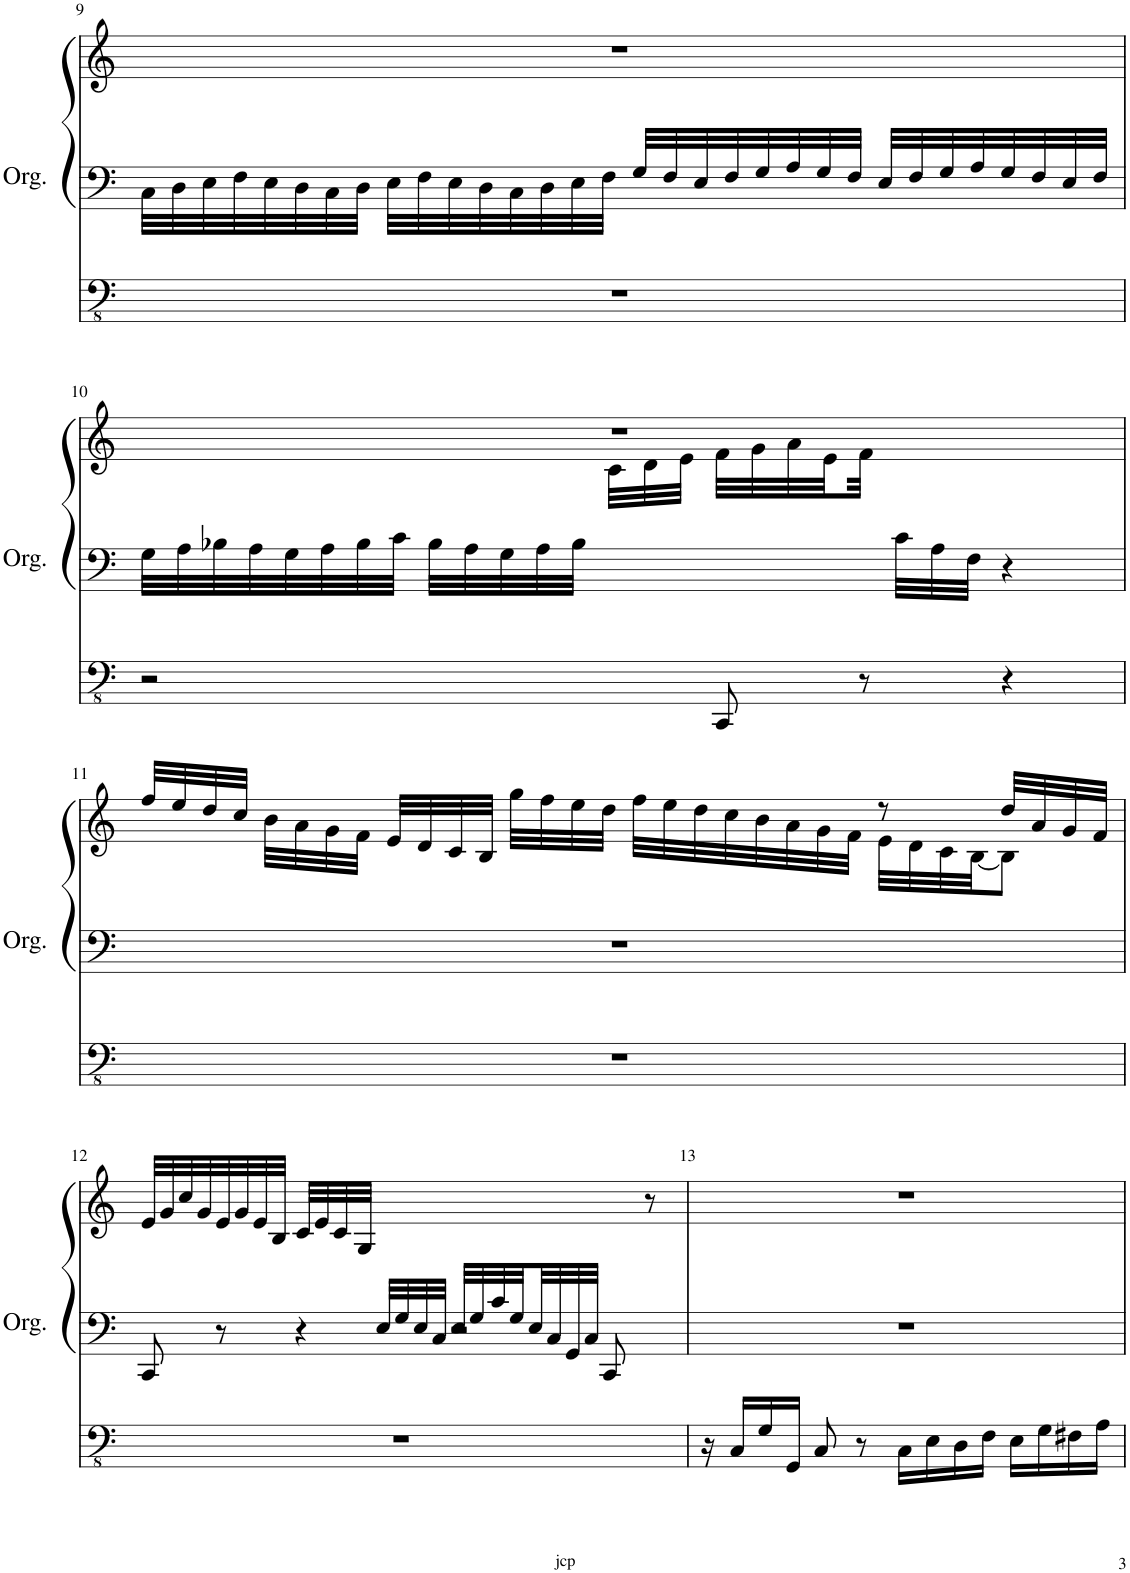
**kern	**kern	**kern
*part1	*part1	*part1
*staff3	*staff2	*staff1
*I"Orgue à tuyaux	*	*
*I'Org.	*	*
!!LO:PB:g=z
*clefFv4	*clefF4	*clefG2
*k[]	*k[]	*k[]
*M4/4	*M4/4	*M4/4
*met(c)	*met(c)	*met(c)
=9	=9	=9
1r	32C\LLL	1r
.	32D\	.
.	32E\	.
.	32F\	.
.	32E\	.
.	32D\	.
.	32C\	.
.	32D\JJJ	.
.	32E\LLL	.
.	32F\	.
.	32E\	.
.	32D\	.
.	32C\	.
.	32D\	.
.	32E\	.
.	32F\JJJ	.
.	32G/LLL	.
.	32F/	.
.	32E/	.
.	32F/	.
.	32G/	.
.	32A/	.
.	32G/	.
.	32F/JJJ	.
.	32E/LLL	.
.	32F/	.
.	32G/	.
.	32A/	.
.	32G/	.
.	32F/	.
.	32E/	.
.	32F/JJJ	.
!!LO:LB:g=z
=10	=10	=10
*	*	*^
2r	32G\LLL	1r	32ryy
*	*	*v	*v
.	32A\	.
.	32B-X\	.
.	32A\	.
.	32G\	.
.	32A\	.
.	32B-\	.
.	32c\JJJ	.
.	32B-\LLL	.
.	32A\	.
.	32G\	.
.	32A\	.
.	32B-\JJJ	.
*	*	*^
.	4ryy	.	32c\LLL
.	.	.	32d\
.	.	.	32e\JJJ
8CCC/	.	.	32f\LLL
.	.	.	32g\
.	.	.	32a\
.	.	.	32e\
8r	.	.	32f\JJJ
.	32c\LLL	.	4ryy
.	32A\	.	.
.	32F\JJJ	.	.
4r	4r	.	.
.	.	.	16.ryy
!!LO:LB:g=z	!!
=11	=11	=11	=11
1r	1r	32ff/LLL	2.ryy
.	.	32ee/	.
.	.	32dd/	.
.	.	32cc/JJJ	.
.	.	32b\LLL	.
.	.	32a\	.
.	.	32g\	.
.	.	32f\JJJ	.
.	.	32e/LLL	.
.	.	32d/	.
.	.	32c/	.
.	.	32B/JJJ	.
.	.	32gg\LLL	.
.	.	32ff\	.
.	.	32ee\	.
.	.	32dd\JJJ	.
.	.	32ff\LLL	.
.	.	32ee\	.
.	.	32dd\	.
.	.	32cc\	.
.	.	32b\	.
.	.	32a\	.
.	.	32g\	.
.	.	32f\JJJ	.
.	.	8r	32e\LLL
.	.	.	32d\
.	.	.	32c\
.	.	.	[32B\JJ
.	.	32dd/LLL	8B\J]
.	.	32a/	.
.	.	32g/	.
.	.	32f/JJJ	.
*	*	*v	*v
!!LO:LB:g=z
=12	=12	=12
*	*^	*
1r	4.ryy	8CC/	32e/LLL
.	.	.	32g/
.	.	.	32cc/
.	.	.	32g/
.	.	8r	32e/
.	.	.	32g/
.	.	.	32e/
.	.	.	32B/JJJ
.	.	4r	32c/LLL
.	.	.	32e/
.	.	.	32c/
.	.	.	32G/JJJ
.	32E/LLL	.	2ryy
.	32G/	.	.
.	32E/	.	.
.	32C/JJJ	.	.
.	32E/LLL	2r	.
.	32G/	.	.
.	32c/	.	.
.	32G/	.	.
.	32E/	.	.
.	32C/	.	.
.	32GG/	.	.
.	32C/JJJ	.	.
.	8CC/	.	.
.	8ryy	.	8r
*	*v	*v	*
=13	=13	=13
16r	1r	1r
16CC/LL	.	.
16GG/	.	.
16GGG/JJ	.	.
8CC/	.	.
8r	.	.
16CC\LL	.	.
16EE\	.	.
16DD\	.	.
16FF\JJ	.	.
16EE\LL	.	.
16GG\	.	.
16FF#X\	.	.
16AA\JJ	.	.
=	=	=
*-	*-	*-
